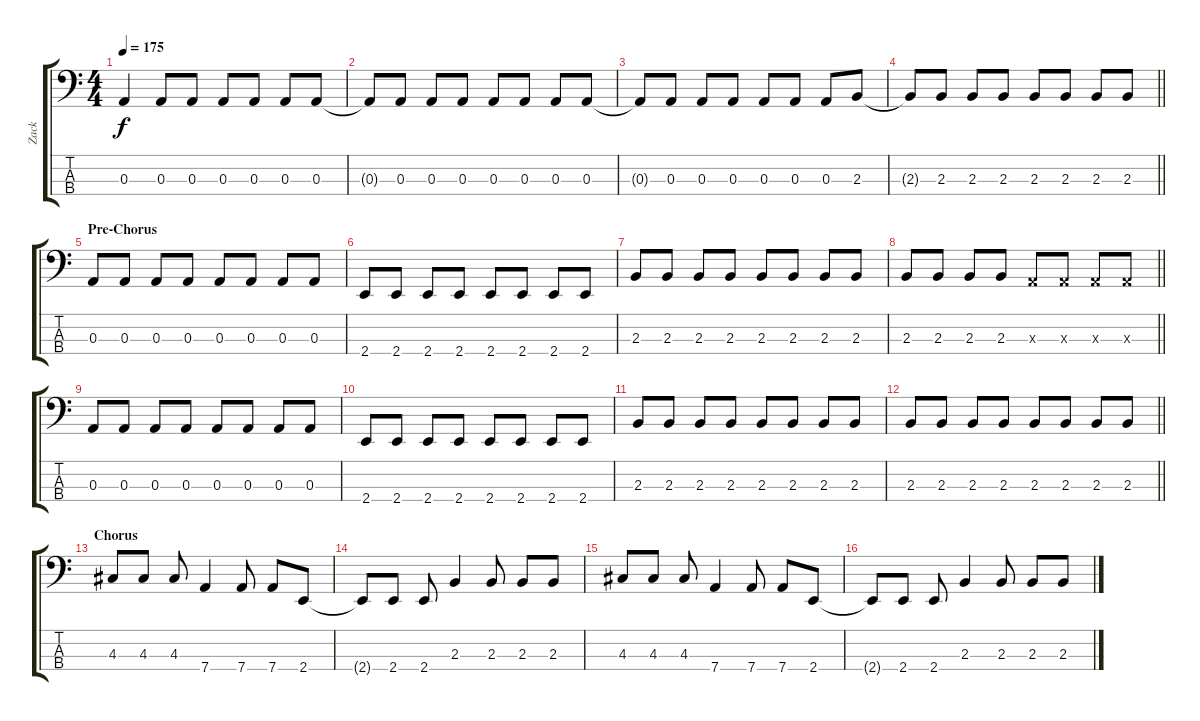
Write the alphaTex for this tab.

\track ("Zack" "Zack") {instrument electricbassfinger}
\staff {score tabs}
\tuning (G2 D2 A1 D1) {hide}
\ts (4 4)
\tempo 175
\clef f4
\ks c
0.3.4{dy f} 0.3.8 0.3.8 0.3.8 0.3.8 0.3.8 0.3.8 |
0.3{t}.8 0.3.8 0.3.8 0.3.8 0.3.8 0.3.8 0.3.8 0.3.8 |
0.3{t}.8 0.3.8 0.3.8 0.3.8 0.3.8 0.3.8 0.3.8 2.3.8 |
\barLineRight lightlight
2.3{t}.8 2.3.8 2.3.8 2.3.8 2.3.8 2.3.8 2.3.8 2.3.8 |
\section ("" "Pre-Chorus")
0.3.8 0.3.8 0.3.8 0.3.8 0.3.8 0.3.8 0.3.8 0.3.8 |
2.4.8 2.4.8 2.4.8 2.4.8 2.4.8 2.4.8 2.4.8 2.4.8 |
2.3.8 2.3.8 2.3.8 2.3.8 2.3.8 2.3.8 2.3.8 2.3.8 |
\barLineRight lightlight
2.3.8 2.3.8 2.3.8 2.3.8 0.3{x}.8 0.3{x}.8 0.3{x}.8 0.3{x}.8 |
0.3.8 0.3.8 0.3.8 0.3.8 0.3.8 0.3.8 0.3.8 0.3.8 |
2.4.8 2.4.8 2.4.8 2.4.8 2.4.8 2.4.8 2.4.8 2.4.8 |
2.3.8 2.3.8 2.3.8 2.3.8 2.3.8 2.3.8 2.3.8 2.3.8 |
\barLineRight lightlight
2.3.8 2.3.8 2.3.8 2.3.8 2.3.8 2.3.8 2.3.8 2.3.8 |
\section ("" "Chorus")
4.3.8 4.3.8 4.3.8 7.4.4 7.4.8 7.4.8 2.4.8 |
2.4{t}.8 2.4.8 2.4.8 2.3.4 2.3.8 2.3.8 2.3.8 |
4.3.8 4.3.8 4.3.8 7.4.4 7.4.8 7.4.8 2.4.8 |
2.4{t}.8 2.4.8 2.4.8 2.3.4 2.3.8 2.3.8 2.3.8
